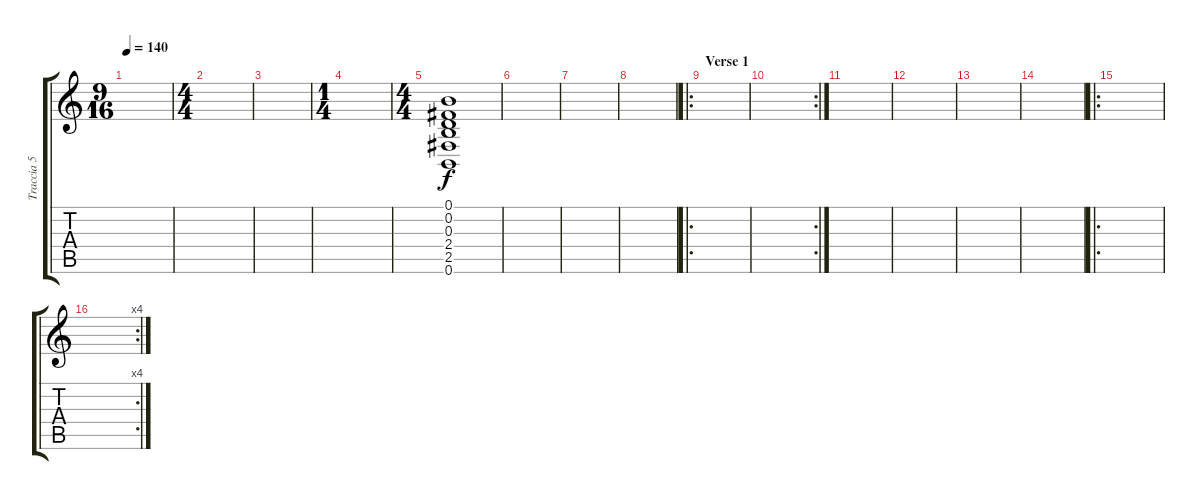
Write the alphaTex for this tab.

\track ("Traccia 5" "Traccia 5") {instrument distortionguitar}
\staff {score tabs}
\tuning (B3 Gb3 D3 A2 E2 B1) {hide}
\ts (9 16)
\tempo 140
\clef g2
\ks c
|
\ts (4 4)
|
|
\ts (1 4)
|
\ts (4 4)
(0.1 0.2 0.3 2.4 2.5 0.6).1{instrument gunshot} |
|
|
|
\ro
\section ("" "Verse 1")
|
\rc 2
|
|
|
|
|
\ro
|
\rc 4
